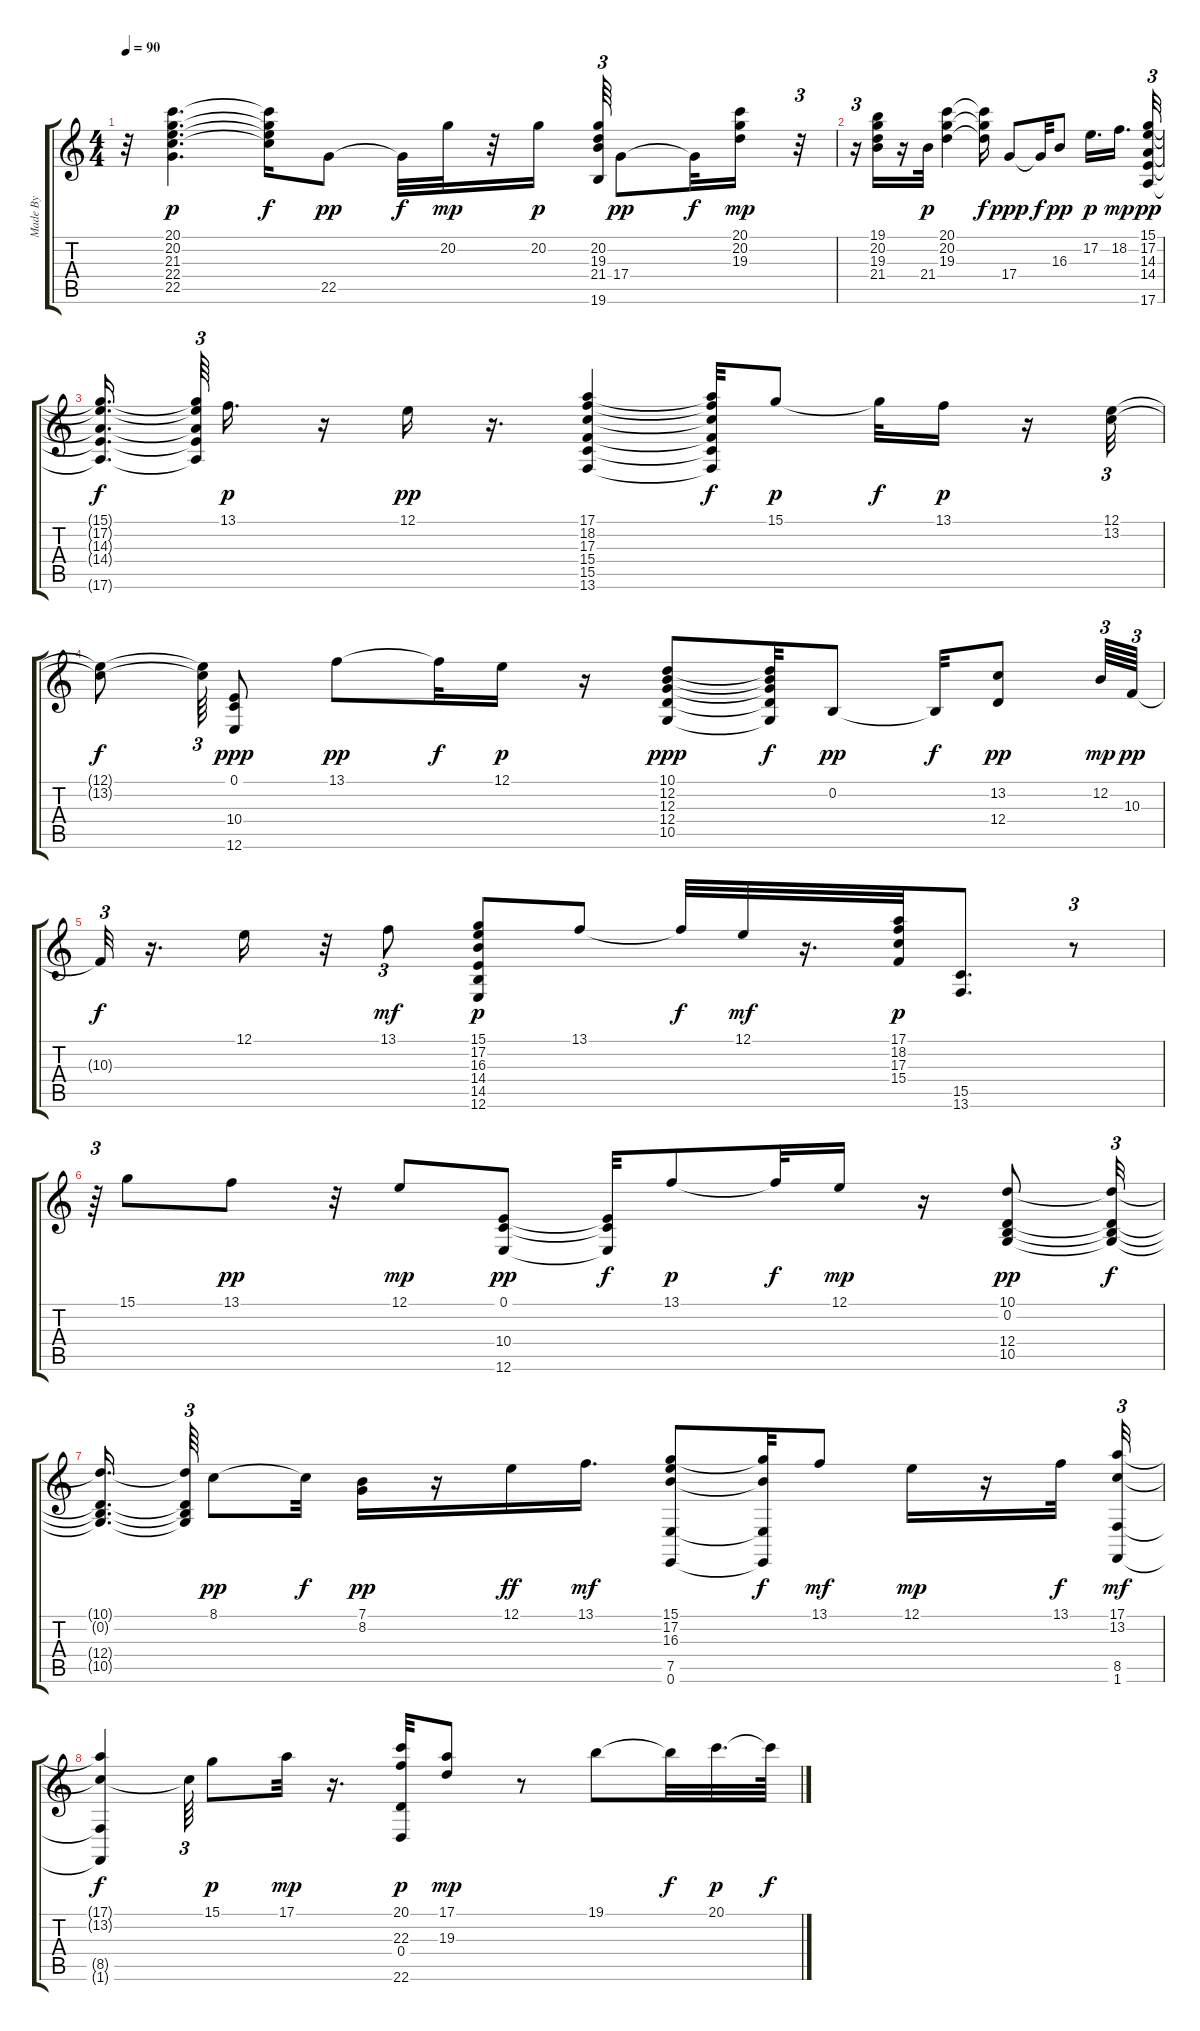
\track ("Made By" "Made By") {instrument acousticgrandpiano}
\staff {score tabs}
\tuning (E4 B3 G3 D3 A2 E2) {hide}
\ts (4 4)
\tempo 90
\clef g2
\ks c
r.32{dy pp} (20.1 20.2 21.3 22.4 22.5).4{d dy p} (20.1{t} 20.2{t} 21.3{t} 22.4{t}).16{dy f} 22.5.8{dy pp} 22.5{t}.32{dy f} 20.2.32{dy mp} r.32 20.2.16{dy p} (20.2 19.3 21.4 19.6).64{tu (3 2)} 17.4.8{dy pp} 17.4{t}.32{dy f} (20.1 20.2 19.3).16{dy mp} r.32{tu (3 2)} |
r.16{tu (3 2)} (19.1 20.2 19.3 21.4).16 r.16 21.4.32{dy p} (20.1 20.2 19.3).4 (20.1{t} 20.2{t} 19.3{t}).16{dy f} 17.4.8{dy ppp} 17.4{t}.32{dy f} 16.3.8{dy pp} 17.2.16{d dy p} 18.2.16{d dy mp beam splitsecondary} (15.1 17.2 14.3 14.4 17.6).32{tu (3 2) dy pp} |
(15.1{t} 17.2{t} 14.3{t} 14.4{t} 17.6{t}).16{d dy f beam splitsecondary} (15.1{t} 17.2{t} 14.3{t} 14.4{t} 17.6{t}).64{tu (3 2)} 13.1.16{d dy p} r.16 12.1.16{dy pp} r.16{d} (17.1 18.2 17.3 15.4 15.5 13.6).4 (17.1{t} 18.2{t} 17.3{t} 15.4{t} 15.5{t} 13.6{t}).32{dy f} 15.1.8{dy p} 15.1{t}.32{dy f} 13.1.16{dy p} r.16 (12.1 13.2).32{tu (3 2)} |
(12.1{t} 13.2{t}).8{dy f} (12.1{t} 13.2{t}).64{tu (3 2)} (0.1 10.4 12.6).8{dy ppp} 13.1.8{dy pp} 13.1{t}.32{dy f} 12.1.16{dy p} r.16 (10.1 12.2 12.3 12.4 10.5).8{dy ppp} (10.1{t} 12.2{t} 12.3{t} 12.4{t} 10.5{t}).32{dy f} 0.2.8{dy pp} 0.2{t}.32{dy f} (13.2 12.4).8{dy pp} 12.2.64{tu (3 2) dy mp} 10.3.64{tu (3 2) dy pp} |
10.3{t}.32{tu (3 2) dy f} r.16{d} 12.1.16 r.32 13.1.8{tu (3 2) dy mf} (15.1 17.2 16.3 14.4 14.5 12.6).8{dy p} 13.1.8 13.1{t}.32{dy f} 12.1.32{dy mf} r.16{d} (17.1 18.2 17.3 15.4).32{dy p} (15.5 13.6).8{d} r.8{tu (3 2)} |
r.64{tu (3 2)} 15.1.8 13.1.8{dy pp} r.32 12.1.8{dy mp} (0.1 10.4 12.6).8{dy pp} (0.1{t} 10.4{t} 12.6{t}).32{dy f} 13.1.8{dy p} 13.1{t}.32{dy f} 12.1.16{dy mp} r.16 (10.1 0.2 12.4 10.5).8{dy pp} (10.1{t} 0.2{t} 12.4{t} 10.5{t}).32{tu (3 2) dy f} |
(10.1{t} 0.2{t} 12.4{t} 10.5{t}).16{d beam splitsecondary} (10.1{t} 0.2{t} 12.4{t} 10.5{t}).64{tu (3 2)} 8.1.8{dy pp} 8.1{t}.32{dy f} (7.1 8.2).16{dy pp} r.16 12.1.16{dy ff} 13.1.16{d dy mf} (15.1 17.2 16.3 7.5 0.6).8 (15.1{t} 16.3{t} 7.5{t} 0.6{t}).32{dy f} 13.1.8{dy mf} 12.1.16{dy mp} r.16 13.1.32{dy f} (17.1 13.2 8.5 1.6).32{tu (3 2) dy mf} |
(17.1{t} 13.2{t} 8.5{t} 1.6{t}).4{dy f} 13.2{t}.64{tu (3 2)} 15.1.8{dy p} 17.1.32{dy mp} r.16{d} (20.1 22.3 0.4 22.6).32{dy p} (17.1 19.3).8{dy mp} r.8 19.1.8 19.1{t}.32{dy f} 20.1.32{d dy p} 20.1{t}.64{dy f}
